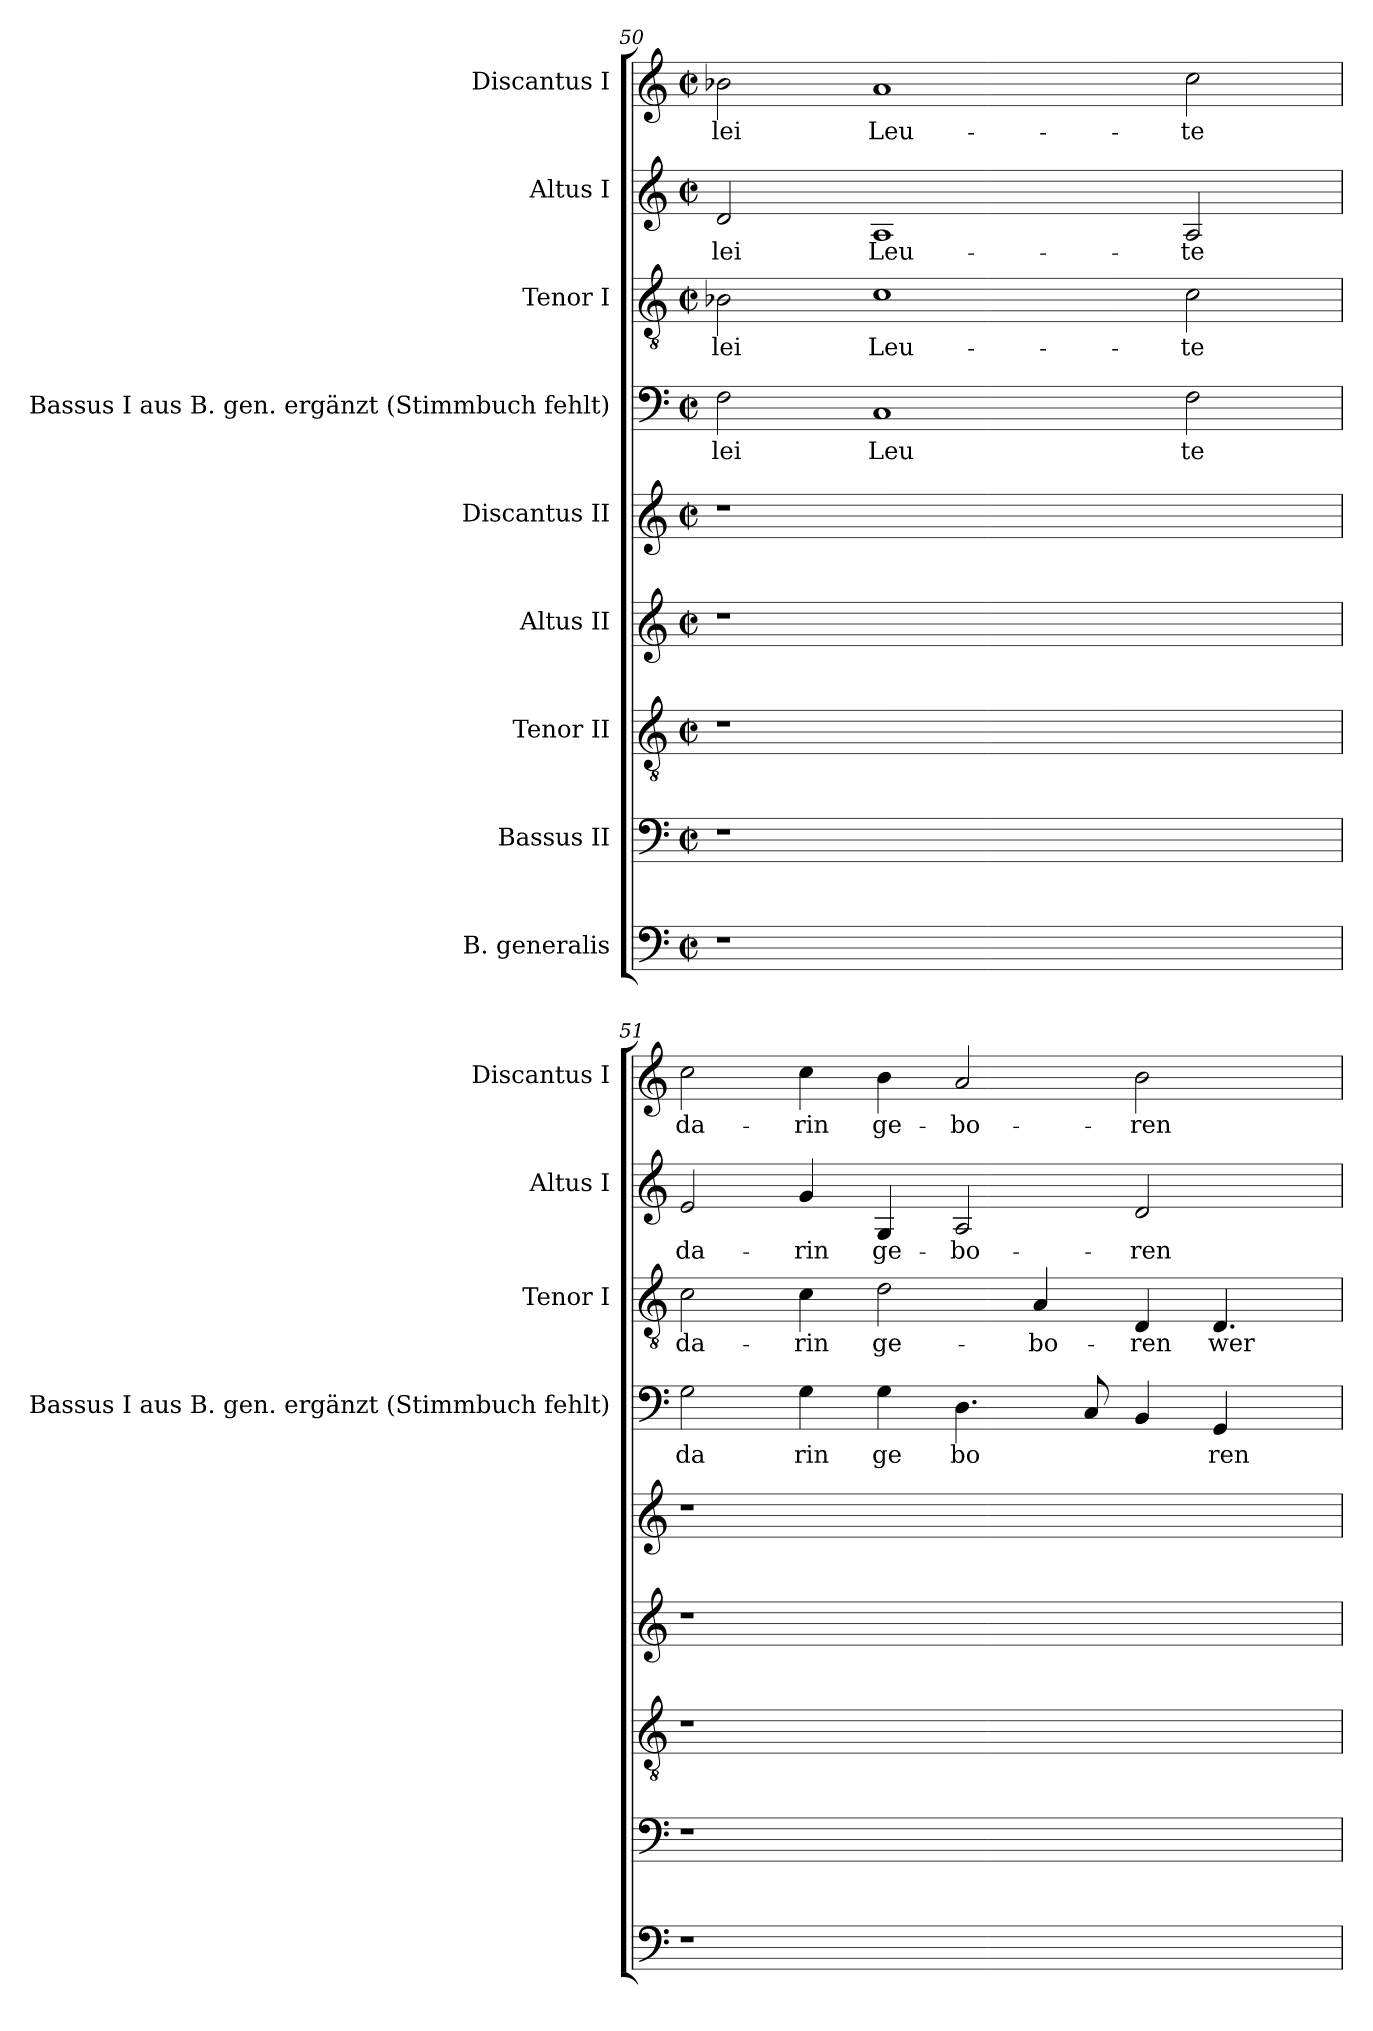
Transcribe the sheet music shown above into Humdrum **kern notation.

**kern	**kern	**kern	**kern	**kern	**kern	**text	**kern	**text	**kern	**text	**kern	**text
*part9	*part8	*part7	*part6	*part5	*part4	*part4	*part3	*part3	*part2	*part2	*part1	*part1
*staff9	*staff8	*staff7	*staff6	*staff5	*staff4	*staff4	*staff3	*staff3	*staff2	*staff2	*staff1	*staff1
*I"B. generalis	*I"Bassus II	*I"Tenor II	*I"Altus II	*I"Discantus II	*I"Bassus I aus B. gen. ergänzt  (Stimmbuch fehlt)	*	*I"Tenor I	*	*I"Altus I	*	*I"Discantus I	*
*	*	*	*	*	*I'Bassus I aus B. gen. ergänzt  (Stimmbuch fehlt)	*	*I'Tenor I	*	*I'Altus I	*	*I'Discantus I	*
!!LO:LB:g=z
*clefF4	*clefF4	*clefGv2	*clefG2	*clefG2	*clefF4	*	*clefGv2	*	*clefG2	*	*clefG2	*
*M2/2	*M2/2	*M2/2	*M2/2	*M2/2	*M2/2	*	*M2/2	*	*M2/2	*	*M2/2	*
*met(c|)	*met(c|)	*met(c|)	*met(c|)	*met(c|)	*met(c|)	*	*met(c|)	*	*met(c|)	*	*met(c|)	*
=50	=50	=50	=50	=50	=50	=50	=50	=50	=50	=50	=50	=50
!	!	!	!	!	!	!LO:LY:b:cj	!	!LO:LY:b:cj	!	!LO:LY:b:cj	!	!LO:LY:b:cj
1r	1r	1r	1r	1r	2F\	-lei	2B-X\	-lei	2d/	-lei	2b-X\	-lei
!	!	!	!	!	!	!LO:LY:b:cj	!	!LO:LY:b:cj	!	!LO:LY:b:cj	!	!LO:LY:b:cj
.	.	.	.	.	1C	Leu	1c	Leu-	1A	Leu-	1a	Leu-
1ryy	1ryy	1ryy	1ryy	1ryy	.	.	.	.	.	.	.	.
!	!	!	!	!	!	!LO:LY:b:cj	!	!LO:LY:b:cj	!	!LO:LY:b:cj	!	!LO:LY:b:cj
.	.	.	.	.	2F\	te	2c\	-te	2A/	-te	2cc\	-te
=51	=51	=51	=51	=51	=51	=51	=51	=51	=51	=51	=51	=51
!	!	!	!	!	!	!LO:LY:b:cj	!	!LO:LY:b:cj	!	!LO:LY:b:cj	!	!LO:LY:b:cj
1r	1r	1r	1r	1r	2G\	da	2c\	da-	2e/	da-	2cc\	da-
!	!	!	!	!	!	!LO:LY:b:cj	!	!LO:LY:b:cj	!	!LO:LY:b:cj	!	!LO:LY:b:cj
.	.	.	.	.	4G\	rin	4c\	-rin	4g/	-rin	4cc\	-rin
!	!	!	!	!	!	!LO:LY:b:cj	!	!LO:LY:b:cj	!	!LO:LY:b:cj	!	!LO:LY:b:cj
.	.	.	.	.	4G\	ge	2d\	ge-	4G/	ge-	4b\	ge-
!	!	!	!	!	!	!LO:LY:b:cj	!	!	!	!LO:LY:b:cj	!	!LO:LY:b:cj
1ryy	1ryy	1ryy	1ryy	1ryy	4.D\	bo	.	.	2A/	-bo-	2a/	-bo-
!	!	!	!	!	!	!	!	!LO:LY:b:cj	!	!	!	!
.	.	.	.	.	.	.	4A/	-bo-	.	.	.	.
.	.	.	.	.	8C/	.	.	.	.	.	.	.
!	!	!	!	!	!	!	!	!LO:LY:b:cj	!	!LO:LY:b:cj	!	!LO:LY:b:cj
.	.	.	.	.	4BB/	.	4D/	-ren	2d/	-ren	2b\	-ren
!	!	!	!	!	!	!LO:LY:b:cj	!	!LO:LY:b:cj	!	!	!	!
.	.	.	.	.	4GG/	ren	4.D/	wer-	.	.	.	.
8ryy	8ryy	8ryy	8ryy	8ryy	8ryy	.	.	.	8ryy	.	8ryy	.
=	=	=	=	=	=	=	=	=	=	=	=	=
*-	*-	*-	*-	*-	*-	*-	*-	*-	*-	*-	*-	*-
